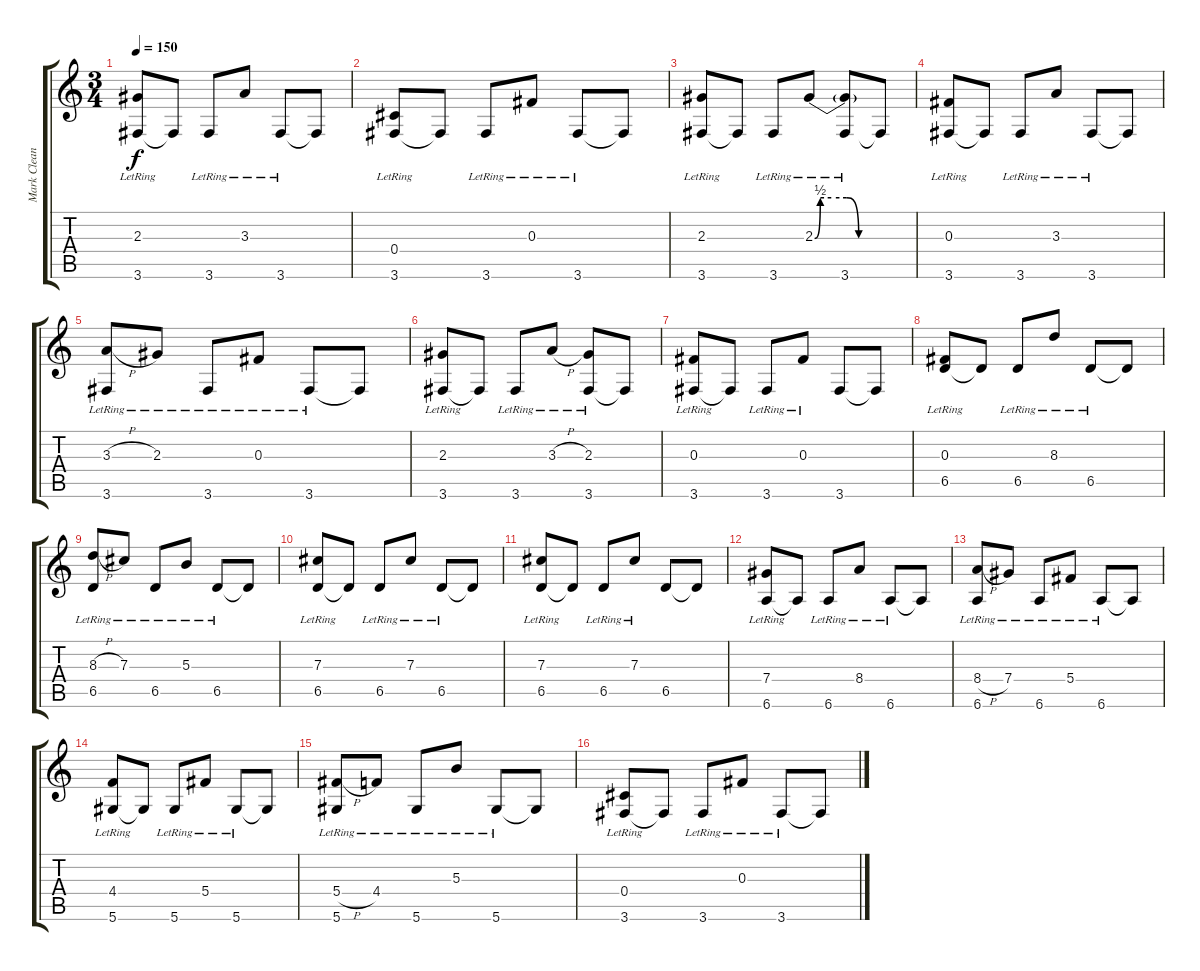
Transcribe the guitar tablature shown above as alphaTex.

\track ("Mark Clean" "Mark Clean") {instrument acousticguitarsteel}
\staff {score tabs}
\tuning (Eb4 Bb3 Gb3 Db3 Ab2 Eb2) {hide}
\ts (3 4)
\tempo 150
\clef g2
\ks c
(2.3{lr} 3.6{lr}).8{dy f} 3.6{t}.8 3.6{lr}.8 3.3{lr}.8 3.6{lr}.8 3.6{t}.8 |
(0.4{lr} 3.6{lr}).8 3.6{t}.8 3.6{lr}.8 0.3{lr}.8 3.6{lr}.8 3.6{t}.8 |
(2.3{lr} 3.6{lr}).8 3.6{t}.8 3.6{lr}.8 2.3{be (custom 0 0 5 2 15 2 29 2 40 0 60 0) lr}.8 (2.3{t} 3.6{lr}).8 3.6{t}.8 |
(0.3{lr} 3.6{lr}).8 3.6{t}.8 3.6{lr}.8 3.3{lr}.8 3.6{lr}.8 3.6{t}.8 |
(3.3{h lr} 3.6{lr}).8 2.3{lr}.8 3.6{lr}.8 0.3{lr}.8 3.6{lr}.8 3.6{t}.8 |
(2.3{lr} 3.6{lr}).8 3.6{t}.8 3.6{lr}.8 3.3{h lr}.8 (2.3{lr} 3.6{lr}).8 3.6{t}.8 |
(0.3{lr} 3.6{lr}).8 3.6{t}.8 3.6{lr}.8 0.3{lr}.8 3.6.8 3.6{t}.8 |
(0.3{lr} 6.5{lr}).8 6.5{t}.8 6.5{lr}.8 8.3{lr}.8 6.5{lr}.8 6.5{t}.8 |
(8.3{h lr} 6.5{lr}).8 7.3{lr}.8 6.5{lr}.8 5.3{lr}.8 6.5{lr}.8 6.5{t}.8 |
(7.3{lr} 6.5{lr}).8 6.5{t}.8 6.5{lr}.8 7.3{lr}.8 6.5{lr}.8 6.5{t}.8 |
(7.3{lr} 6.5{lr}).8 6.5{t}.8 6.5{lr}.8 7.3{lr}.8 6.5.8 6.5{t}.8 |
(7.4{lr} 6.6{lr}).8 6.6{t}.8 6.6{lr}.8 8.4{lr}.8 6.6{lr}.8 6.6{t}.8 |
(8.4{h lr} 6.6{lr}).8 7.4{lr}.8 6.6{lr}.8 5.4{lr}.8 6.6{lr}.8 6.6{t}.8 |
(4.4{lr} 5.6{lr}).8 5.6{t}.8 5.6{lr}.8 5.4{lr}.8 5.6{lr}.8 5.6{t}.8 |
(5.4{h lr} 5.6{lr}).8 4.4{lr}.8 5.6{lr}.8 5.3{lr}.8 5.6{lr}.8 5.6{t}.8 |
(0.4{lr} 3.6{lr}).8 3.6{t}.8 3.6{lr}.8 0.3{lr}.8 3.6{lr}.8 3.6{t}.8
